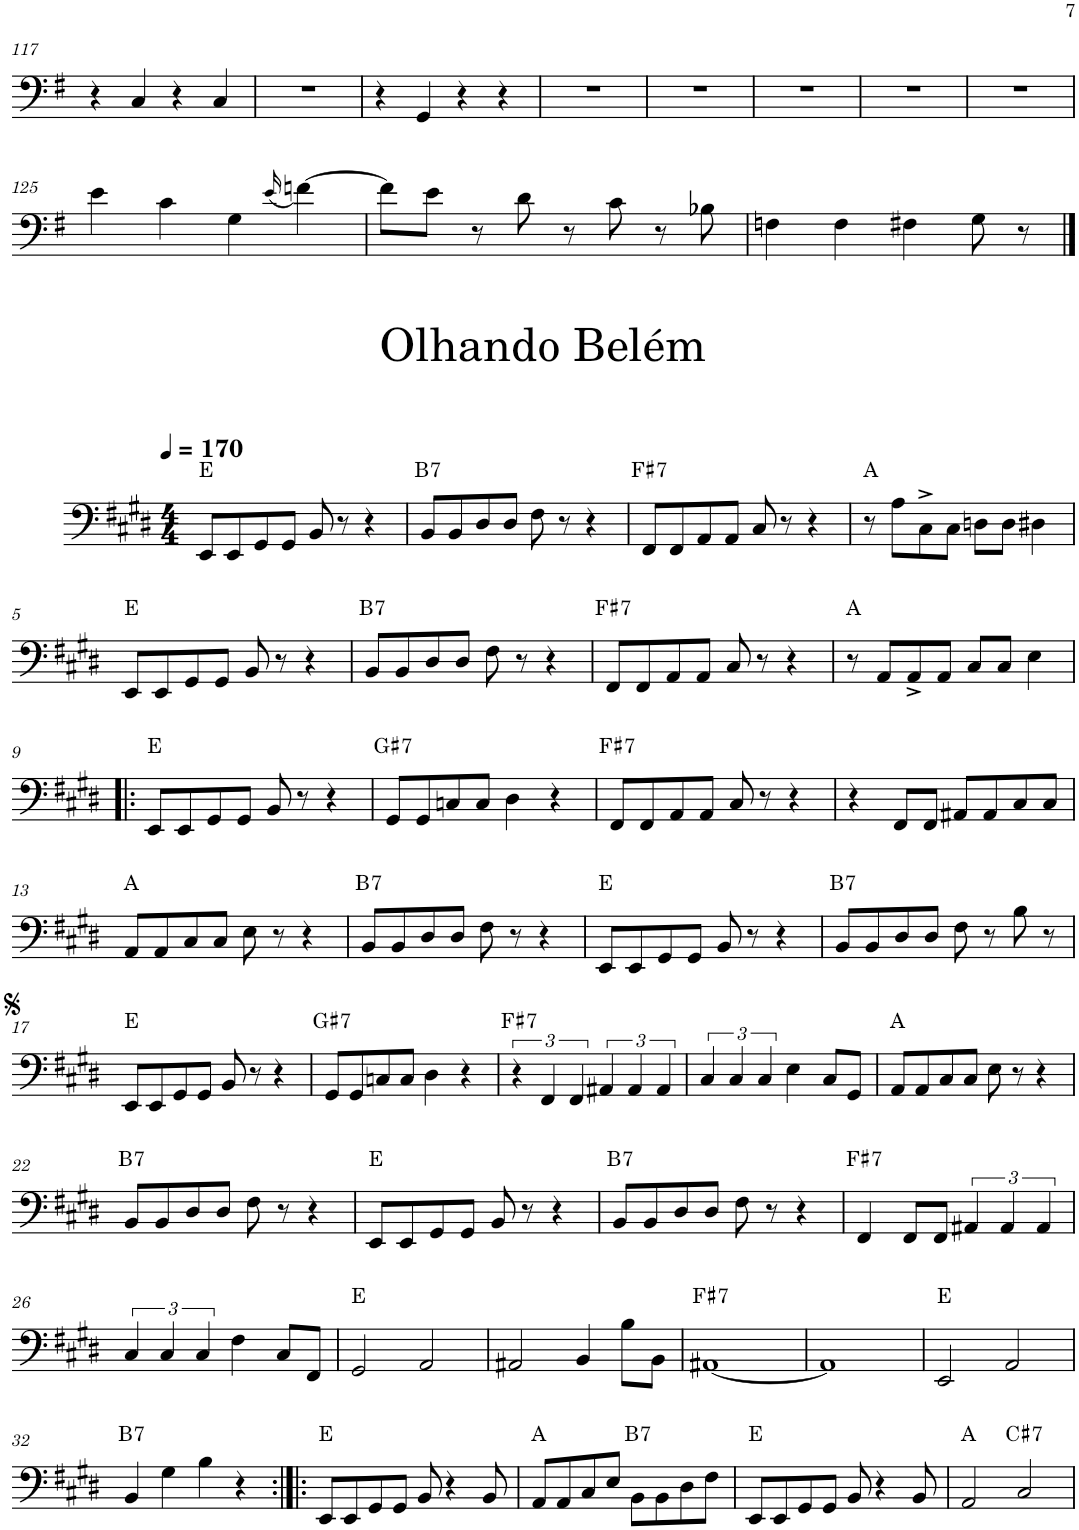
**kern	**harte
*part1	*part1
*staff1	*
*I"Bass Guitar	*
*I'B. Guit.	*
!!LO:PB:g=z
*clefF4	*
*Trd7c12	*
*k[f#]	*
*M2/2	*
=117	=117
4r	.
4C/	.
4r	.
4C/	.
=118	=118
1r	.
=119	=119
4r	.
4GG/	.
4r	.
4r	.
=120	=120
1r	.
=121	=121
1r	.
=122	=122
1r	.
=123	=123
1r	.
=124	=124
1r	.
!!LO:LB:g=z
=125	=125
4e\	.
4c\	.
4G\	.
(16qe/	.
[4fn\)	.
=126	=126
8f\L]	.
8e\J	.
8r	.
8d\	.
8r	.
8c\	.
8r	.
8B-X\	.
=127	=127
4Fn\	.
4F\	.
4F#X\	.
8G\	.
8r	.
!!LO:LB:g=z
==1	==1
*k[f#c#g#d#]	*
*M4/4	*
*MM170	*
8EE/L	E:maj
8EE/	.
8GG#/	.
8GG#/J	.
8BB/	.
8r	.
4r	.
=2	=2
!	!LO:H:kt=7
8BB/L	B:7
8BB/	.
8D#/	.
8D#/J	.
8F#\	.
8r	.
4r	.
=3	=3
!	!LO:H:kt=7
8FF#/L	F#:7
8FF#/	.
8AA/	.
8AA/J	.
8C#/	.
8r	.
4r	.
=4	=4
8r	A:maj
8A\L	.
8C#^\	.
8C#\J	.
8Dn\L	.
8D\J	.
4D#X\	.
!!LO:LB:g=z
=5	=5
8EE/L	E:maj
8EE/	.
8GG#/	.
8GG#/J	.
8BB/	.
8r	.
4r	.
=6	=6
!	!LO:H:kt=7
8BB/L	B:7
8BB/	.
8D#/	.
8D#/J	.
8F#\	.
8r	.
4r	.
=7	=7
!	!LO:H:kt=7
8FF#/L	F#:7
8FF#/	.
8AA/	.
8AA/J	.
8C#/	.
8r	.
4r	.
=8	=8
8r	A:maj
8AA/L	.
8AA^/	.
8AA/J	.
8C#/L	.
8C#/J	.
4E\	.
!!LO:LB:g=z
=9!|:	=9!|:
8EE/L	E:maj
8EE/	.
8GG#/	.
8GG#/J	.
8BB/	.
8r	.
4r	.
=10	=10
!	!LO:H:kt=7
8GG#/L	G#:7
8GG#/	.
8Cn/	.
8C/J	.
4D#\	.
4r	.
=11	=11
!	!LO:H:kt=7
8FF#/L	F#:7
8FF#/	.
8AA/	.
8AA/J	.
8C#/	.
8r	.
4r	.
=12	=12
4r	.
8FF#/L	.
8FF#/J	.
8AA#X/L	.
8AA#/	.
8C#/	.
8C#/J	.
!!LO:LB:g=z
=13	=13
8AA/L	A:maj
8AA/	.
8C#/	.
8C#/J	.
8E\	.
8r	.
4r	.
=14	=14
!	!LO:H:kt=7
8BB/L	B:7
8BB/	.
8D#/	.
8D#/J	.
8F#\	.
8r	.
4r	.
=15	=15
8EE/L	E:maj
8EE/	.
8GG#/	.
8GG#/J	.
8BB/	.
8r	.
4r	.
=16	=16
!	!LO:H:kt=7
8BB/L	B:7
8BB/	.
8D#/	.
8D#/J	.
8F#\	.
8r	.
8B\	.
8r	.
!!LO:LB:g=z
=17	=17
8EE/L	E:maj
8EE/	.
8GG#/	.
8GG#/J	.
8BB/	.
8r	.
4r	.
=18	=18
!	!LO:H:kt=7
8GG#/L	G#:7
8GG#/	.
8Cn/	.
8C/J	.
4D#\	.
4r	.
=19	=19
!	!LO:H:kt=7
6r	F#:7
6FF#/	.
6FF#/	.
6AA#X/	.
6AA#/	.
6AA#/	.
=20	=20
6C#/	.
6C#/	.
6C#/	.
4E\	.
8C#/L	.
8GG#/J	.
=21	=21
8AA/L	A:maj
8AA/	.
8C#/	.
8C#/J	.
8E\	.
8r	.
4r	.
!!LO:LB:g=z
=22	=22
!	!LO:H:kt=7
8BB/L	B:7
8BB/	.
8D#/	.
8D#/J	.
8F#\	.
8r	.
4r	.
=23	=23
8EE/L	E:maj
8EE/	.
8GG#/	.
8GG#/J	.
8BB/	.
8r	.
4r	.
=24	=24
!	!LO:H:kt=7
8BB/L	B:7
8BB/	.
8D#/	.
8D#/J	.
8F#\	.
8r	.
4r	.
=25	=25
!	!LO:H:kt=7
4FF#/	F#:7
8FF#/L	.
8FF#/J	.
6AA#X/	.
6AA#/	.
6AA#/	.
!!LO:LB:g=z
=26	=26
6C#/	.
6C#/	.
6C#/	.
4F#\	.
8C#/L	.
8FF#/J	.
=27	=27
2GG#/	E:maj
2AA/	.
=28	=28
2AA#X/	.
4BB/	.
8B\L	.
8BB\J	.
=29	=29
!	!LO:H:kt=7
[1AA#X	F#:7
=30	=30
1AA#]	.
=31	=31
2EE/	E:maj
2AA/	.
!!LO:LB:g=z
=32	=32
!	!LO:H:kt=7
4BB/	B:7
4G#\	.
4B\	.
4r	.
=33:|!|:	=33:|!|:
8EE/L	E:maj
8EE/	.
8GG#/	.
8GG#/J	.
8BB/	.
4r	.
8BB/	.
=34	=34
8AA/L	A:maj
8AA/	.
8C#/	.
8E/J	.
!	!LO:H:kt=7
8BB\L	B:7
8BB\	.
8D#\	.
8F#\J	.
=35	=35
8EE/L	E:maj
8EE/	.
8GG#/	.
8GG#/J	.
8BB/	.
4r	.
8BB/	.
=36	=36
2AA/	A:maj
!	!LO:H:kt=7
2C#/	C#:7
=	=
*-	*-
